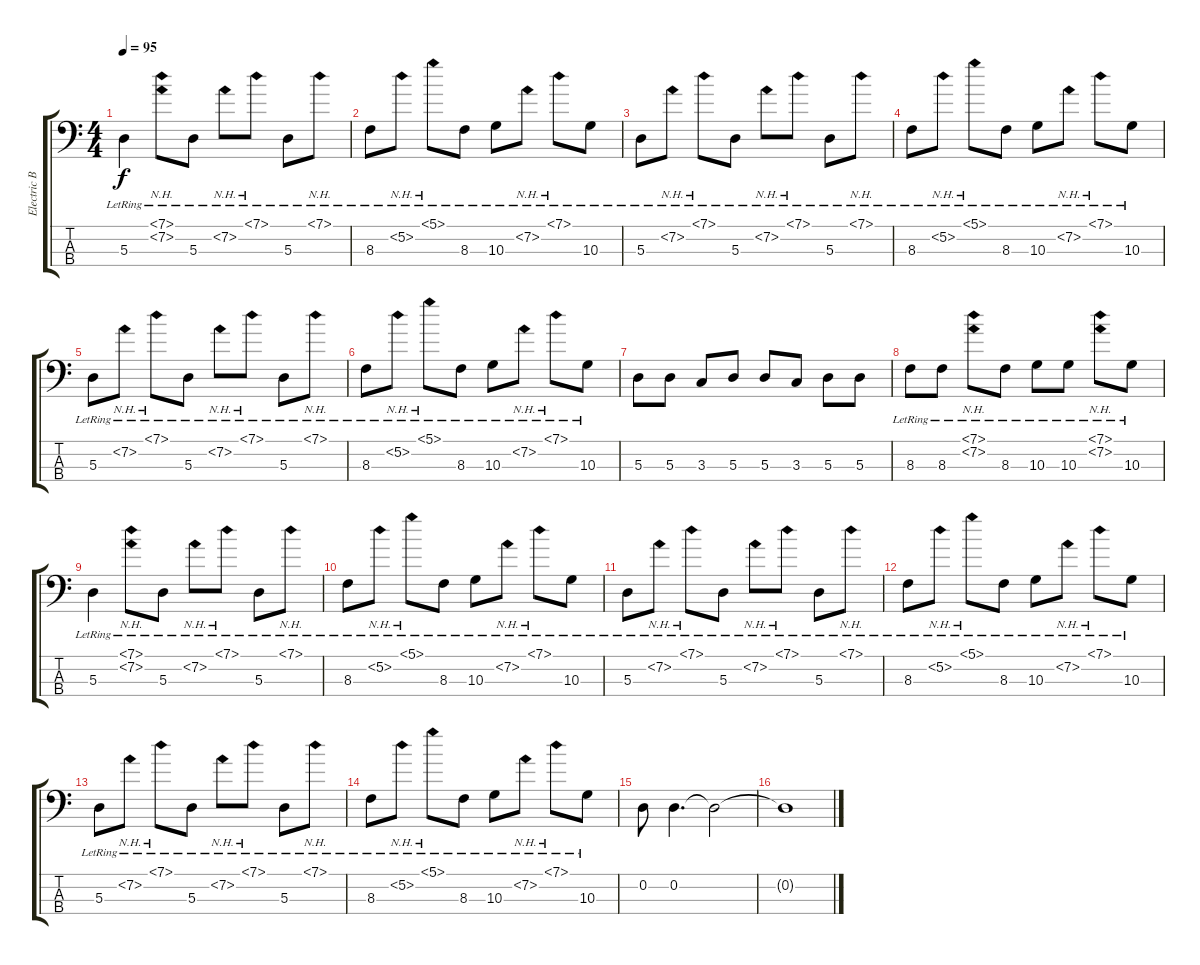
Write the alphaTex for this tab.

\track ("Electric Bass" "Electric B") {instrument electricbassfinger}
\staff {score tabs}
\tuning (G2 D2 A1 E1) {hide}
\ts (4 4)
\tempo 95
\clef f4
\ks c
5.3{lr}.4{dy f} (7.1{nh lr} 7.2{nh}).8 5.3{lr}.8 7.2{nh lr}.8 7.1{nh lr}.8 5.3{lr}.8 7.1{nh lr}.8 |
8.3{lr}.8 5.2{nh lr}.8 5.1{nh lr}.8 8.3{lr}.8 10.3{lr}.8 7.2{nh lr}.8 7.1{nh lr}.8 10.3{lr}.8 |
5.3{lr}.8 7.2{nh lr}.8 7.1{nh lr}.8 5.3{lr}.8 7.2{nh lr}.8 7.1{nh lr}.8 5.3{lr}.8 7.1{nh lr}.8 |
8.3{lr}.8 5.2{nh lr}.8 5.1{nh lr}.8 8.3{lr}.8 10.3{lr}.8 7.2{nh lr}.8 7.1{nh lr}.8 10.3{lr}.8 |
5.3{lr}.8 7.2{nh lr}.8 7.1{nh lr}.8 5.3{lr}.8 7.2{nh lr}.8 7.1{nh lr}.8 5.3{lr}.8 7.1{nh lr}.8 |
8.3{lr}.8 5.2{nh lr}.8 5.1{nh lr}.8 8.3{lr}.8 10.3{lr}.8 7.2{nh lr}.8 7.1{nh lr}.8 10.3{lr}.8 |
5.3.8 5.3.8 3.3.8 5.3.8 5.3.8 3.3.8 5.3.8 5.3.8 |
8.3{lr}.8 8.3{lr}.8 (7.1{nh lr} 7.2{nh lr}).8 8.3{lr}.8 10.3{lr}.8 10.3{lr}.8 (7.1{nh lr} 7.2{nh lr}).8 10.3{lr}.8 |
5.3{lr}.4 (7.1{nh lr} 7.2{nh lr}).8 5.3{lr}.8 7.2{nh lr}.8 7.1{nh lr}.8 5.3{lr}.8 7.1{nh lr}.8 |
8.3{lr}.8 5.2{nh lr}.8 5.1{nh lr}.8 8.3{lr}.8 10.3{lr}.8 7.2{nh lr}.8 7.1{nh lr}.8 10.3{lr}.8 |
5.3{lr}.8 7.2{nh lr}.8 7.1{nh lr}.8 5.3{lr}.8 7.2{nh lr}.8 7.1{nh lr}.8 5.3{lr}.8 7.1{nh lr}.8 |
8.3{lr}.8 5.2{nh lr}.8 5.1{nh lr}.8 8.3{lr}.8 10.3{lr}.8 7.2{nh lr}.8 7.1{nh lr}.8 10.3{lr}.8 |
5.3{lr}.8 7.2{nh lr}.8 7.1{nh lr}.8 5.3{lr}.8 7.2{nh lr}.8 7.1{nh lr}.8 5.3{lr}.8 7.1{nh lr}.8 |
8.3{lr}.8 5.2{nh lr}.8 5.1{nh lr}.8 8.3{lr}.8 10.3{lr}.8 7.2{nh lr}.8 7.1{nh lr}.8 10.3{lr}.8 |
0.2.8 0.2.4{d} 0.2{t}.2 |
0.2{t}.1
